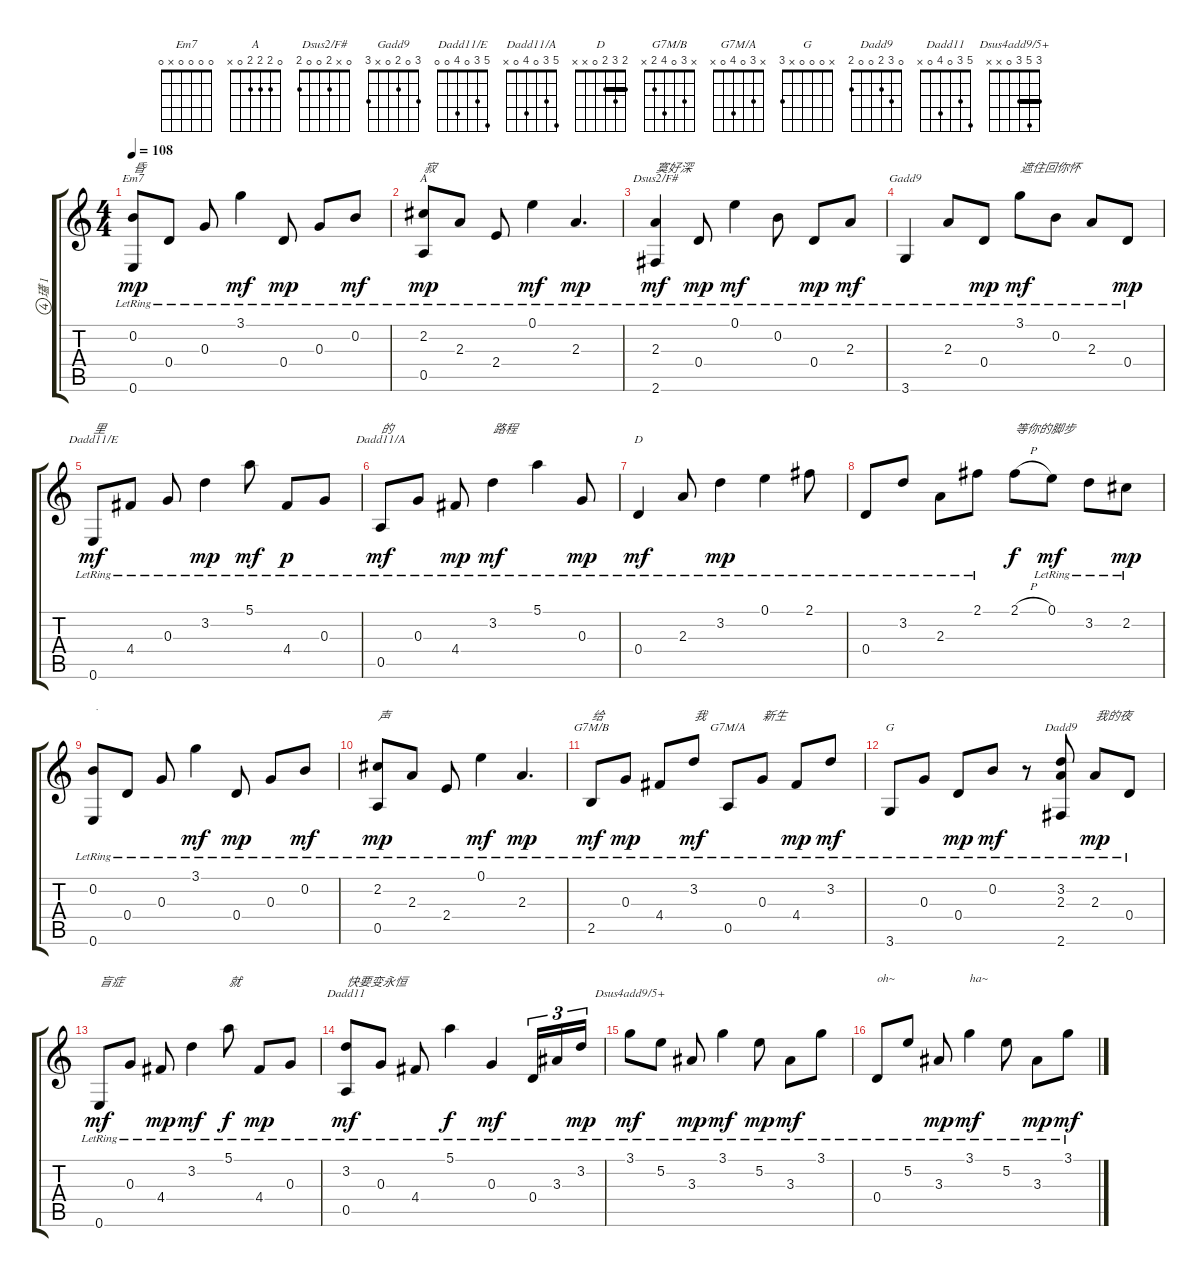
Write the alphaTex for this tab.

\track ("瓂 1" "瓂 1") {instrument acousticguitarnylon}
\staff {score tabs}
\tuning (E4 B3 G3 D3 A2 E2) {hide}
\chord ("Em7" 0 0 0 0 x 0)
\chord ("A" 0 2 2 2 0 x)
\chord ("Dsus2/F#" 0 x 2 0 0 2)
\chord ("Gadd9" 3 0 2 0 x 3)
\chord ("Dadd11/E" 5 3 0 4 0 0)
\chord ("Dadd11/A" 5 3 0 4 0 x)
\chord ("D" 2 3 2 0 x x) {barre 2}
\chord ("G7M/B" x 3 0 4 2 x)
\chord ("G7M/A" x 3 0 4 0 x)
\chord ("G" x 0 0 0 x 3)
\chord ("Dadd9" 0 3 2 0 0 2)
\chord ("Dadd11" 5 3 0 4 0 x)
\chord ("Dsus4add9/5+" 3 5 3 0 x x) {barre 3}
\ts (4 4)
\tempo 108
\clef g2
\ks c
(0.2{lr} 0.6{lr}).8{ch "Em7" txt "昏" dy mp} 0.4{lr}.8 0.3{lr}.8 3.1{lr}.4{dy mf} 0.4{lr}.8{dy mp} 0.3{lr}.8 0.2{lr}.8{dy mf} |
(2.2{lr} 0.5{lr}).8{ch "A" txt "寂" dy mp} 2.3{lr}.8 2.4{lr}.8 0.1{lr}.4{dy mf} 2.3{lr}.4{d dy mp} |
(2.3{lr} 2.6{lr}).4{ch "Dsus2/F#" txt "寞好深" dy mf} 0.4{lr}.8{dy mp} 0.1{lr}.4{dy mf} 0.2{lr}.8 0.4{lr}.8{dy mp} 2.3{lr}.8{dy mf} |
3.6{lr}.4{ch "Gadd9"} 2.3{lr}.8 0.4{lr}.8{dy mp} 3.1{lr}.8{txt "遮住回你怀" dy mf} 0.2{lr}.8 2.3{lr}.8 0.4{lr}.8{dy mp} |
0.6{lr}.8{ch "Dadd11/E" txt "里" dy mf} 4.4{lr}.8 0.3{lr}.8 3.2{lr}.4{dy mp} 5.1{lr}.8{dy mf} 4.4{lr}.8{dy p} 0.3{lr}.8 |
0.5{lr}.8{ch "Dadd11/A" txt "的" dy mf} 0.3{lr}.8 4.4{lr}.8{dy mp} 3.2{lr}.4{txt "路程" dy mf} 5.1{lr}.4 0.3{lr}.8{dy mp} |
0.4{lr}.4{ch "D" dy mf} 2.3{lr}.8 3.2{lr}.4{dy mp} 0.1{lr}.4 2.1{lr}.8 |
0.4{lr}.8 3.2{lr}.8 2.3{lr}.8 2.1{lr}.8 2.1{h}.8{txt "等你的脚步" dy f} 0.1{lr}.8{dy mf} 3.2{lr}.8 2.2{lr}.8{dy mp} |
(0.2{lr} 0.6{lr}).8{txt "˙"} 0.4{lr}.8 0.3{lr}.8 3.1{lr}.4{dy mf} 0.4{lr}.8{dy mp} 0.3{lr}.8 0.2{lr}.8{dy mf} |
(2.2{lr} 0.5{lr}).8{txt "声" dy mp} 2.3{lr}.8 2.4{lr}.8 0.1{lr}.4{dy mf} 2.3{lr}.4{d dy mp} |
2.5{lr}.8{ch "G7M/B" txt "给" dy mf} 0.3{lr}.8{dy mp} 4.4{lr}.8 3.2{lr}.8{txt "我" dy mf} 0.5{lr}.8{ch "G7M/A"} 0.3{lr}.8{txt "新生"} 4.4{lr}.8{dy mp} 3.2{lr}.8{dy mf} |
3.6{lr}.8{ch "G"} 0.3{lr}.8 0.4{lr}.8{dy mp} 0.2{lr}.8{dy mf} r.8 (3.2{lr} 2.3{lr} 2.6{lr}).8{ch "Dadd9"} 2.3{lr}.8{txt "我的夜" dy mp} 0.4{lr}.8 |
0.6{lr}.8{txt "盲症" dy mf} 0.3{lr}.8 4.4{lr}.8{dy mp} 3.2{lr}.4{dy mf} 5.1{lr}.8{txt "就" dy f} 4.4{lr}.8{dy mp} 0.3{lr}.8 |
(3.2{lr} 0.5{lr}).8{ch "Dadd11" txt "快要变永恒" dy mf} 0.3{lr}.8 4.4{lr}.8 5.1{lr}.4{dy f} 0.3{lr}.4{dy mf} 0.4{lr}.16{tu (3 2)} 3.3{lr}.16{tu (3 2)} 3.2{lr}.16{tu (3 2) dy mp} |
3.1{lr}.8{ch "Dsus4add9/5+" dy mf} 5.2{lr}.8 3.3{lr}.8{dy mp} 3.1{lr}.4{dy mf} 5.2{lr}.8{dy mp} 3.3{lr}.8{dy mf} 3.1{lr}.8 |
0.4{lr}.8{txt "oh~"} 5.2{lr}.8 3.3{lr}.8{dy mp} 3.1{lr}.4{txt "ha~" dy mf} 5.2{lr}.8 3.3{lr}.8{dy mp} 3.1{lr}.8{dy mf}
